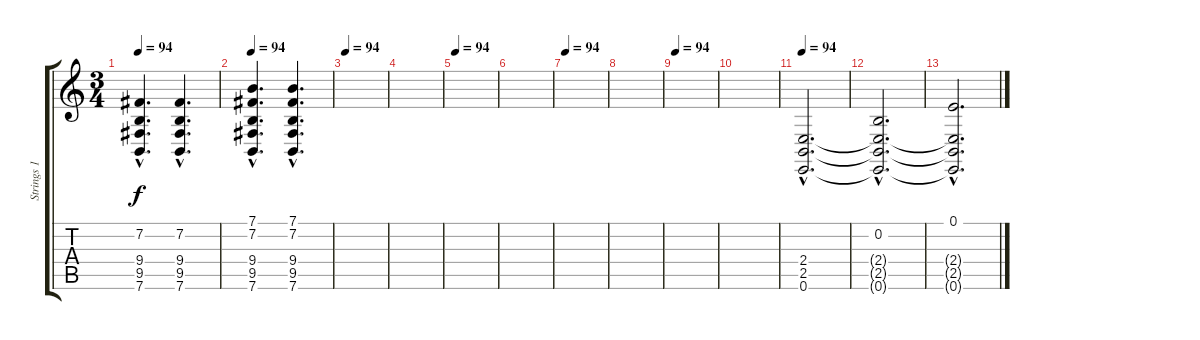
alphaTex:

\track ("Strings 1" "Strings 1") {instrument stringensemble1}
\staff {score tabs}
\tuning (E4 B3 G3 D3 A2 E2) {hide}
\ts (3 4)
\tempo 94
\clef g2
\ks c
(7.2{hac} 9.4{hac} 9.5{hac} 7.6{hac}).4{d dy f} (7.2{hac} 9.4{hac} 9.5{hac} 7.6{hac}).4{d} |
\tempo 94
(7.1{hac} 7.2{hac} 9.4{hac} 9.5{hac} 7.6{hac}).4{d} (7.1{hac} 7.2{hac} 9.4{hac} 9.5{hac} 7.6{hac}).4{d} |
\tempo 94
|
|
\tempo 94
|
|
\tempo 94
|
|
\tempo 94
|
|
\tempo 94
(2.4{hac} 2.5{hac} 0.6{hac}).2{d volume 14} |
(0.2{hac} 2.4{hac t} 2.5{hac t} 0.6{hac t}).2{d} |
(0.1{hac} 2.4{hac t} 2.5{hac t} 0.6{hac t}).2{d}
